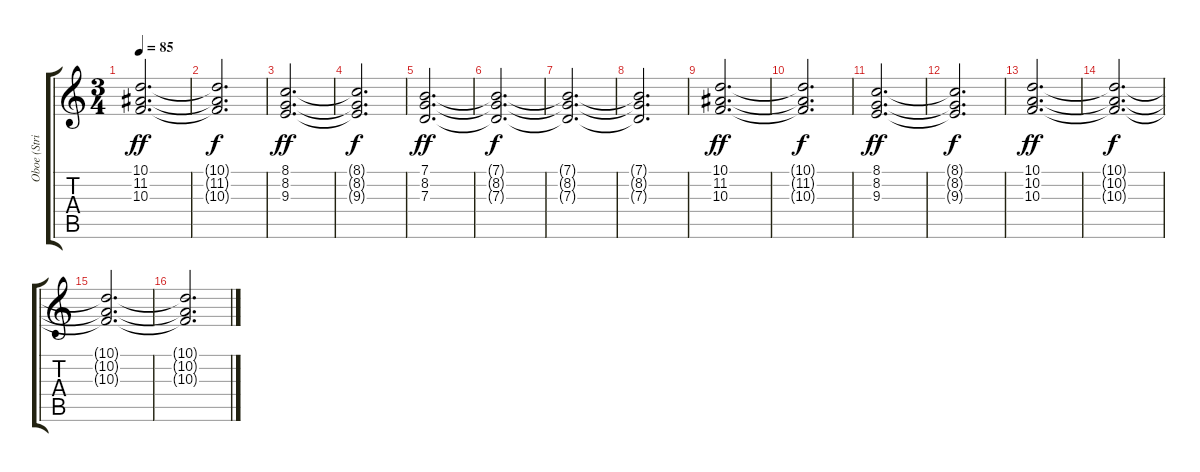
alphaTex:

\track ("Oboe (Strings Harmony)" "Oboe (Stri") {instrument oboe}
\staff {score tabs}
\tuning (E4 B3 G3 D3 A2 E2) {hide}
\ts (3 4)
\tempo 85
\clef g2
\ks c
(10.1 11.2 10.3).2{d dy ff volume 12} |
(10.1{t} 11.2{t} 10.3{t}).2{d dy f volume 4} |
(8.1 8.2 9.3).2{d dy ff volume 12} |
(8.1{t} 8.2{t} 9.3{t}).2{d dy f volume 4} |
(7.1 8.2 7.3).2{d dy ff volume 12} |
(7.1{t} 8.2{t} 7.3{t}).2{d dy f} |
(7.1{t} 8.2{t} 7.3{t}).2{d} |
(7.1{t} 8.2{t} 7.3{t}).2{d volume 4} |
(10.1 11.2 10.3).2{d dy ff volume 12} |
(10.1{t} 11.2{t} 10.3{t}).2{d dy f volume 4} |
(8.1 8.2 9.3).2{d dy ff volume 12} |
(8.1{t} 8.2{t} 9.3{t}).2{d dy f volume 4} |
(10.1 10.2 10.3).2{d dy ff volume 12} |
(10.1{t} 10.2{t} 10.3{t}).2{d dy f} |
(10.1{t} 10.2{t} 10.3{t}).2{d} |
(10.1{t} 10.2{t} 10.3{t}).2{d volume 4}
